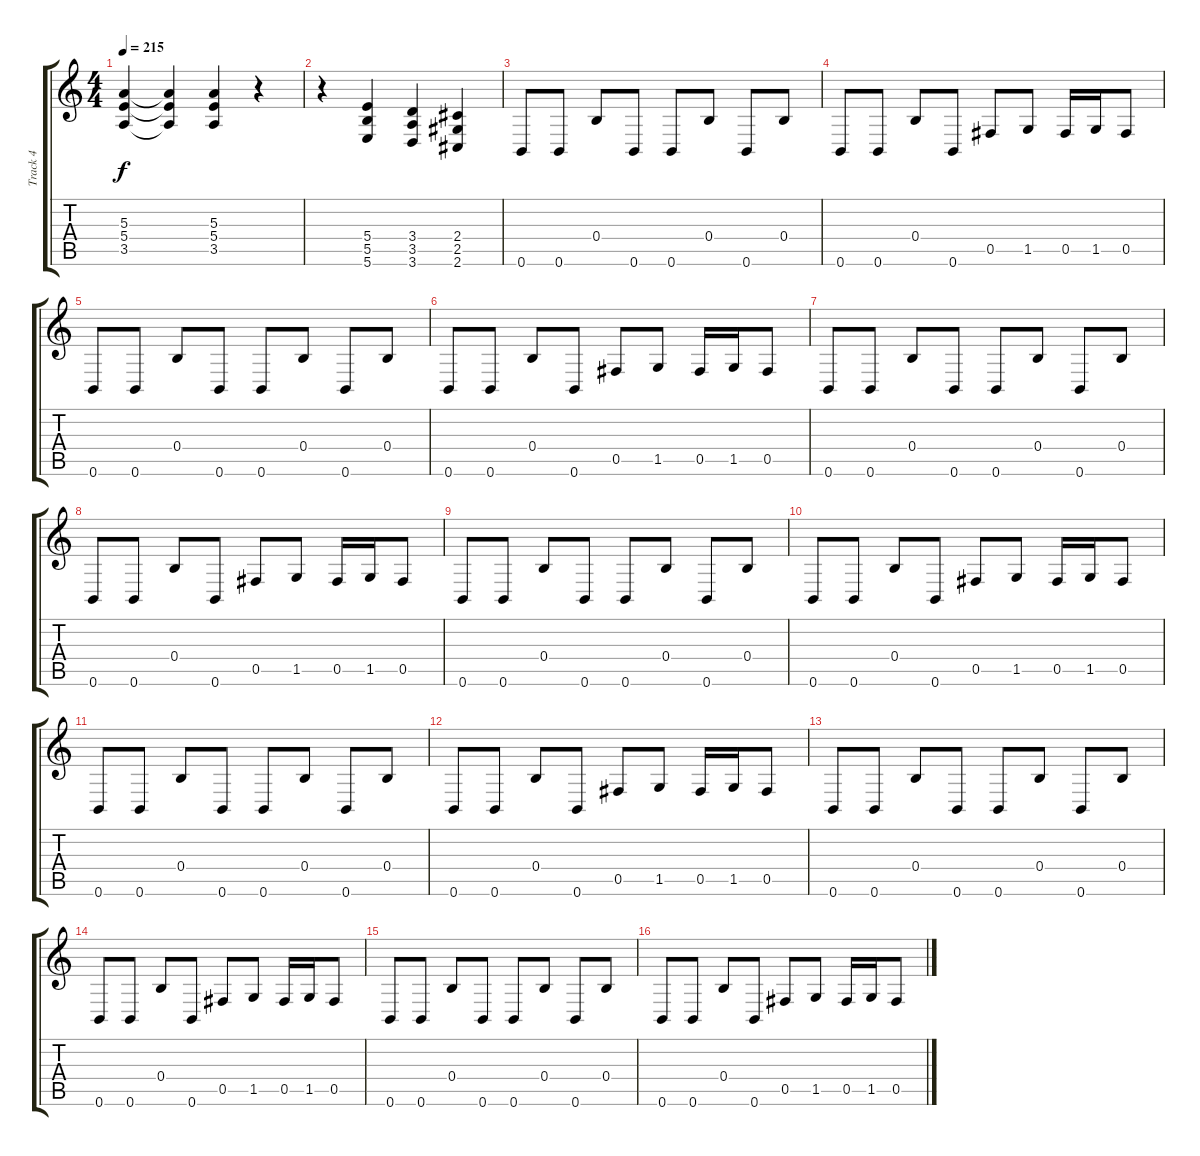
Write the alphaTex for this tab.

\track ("Track 4" "Track 4") {instrument distortionguitar}
\staff {score tabs}
\tuning (Db4 Ab3 E3 B2 Gb2 B1) {hide}
\ts (4 4)
\tempo 215
\clef g2
\ks c
(5.3{t} 5.4{t} 3.5{t}).4{dy f} (5.3{t} 5.4{t} 3.5{t}).4 (5.3 5.4 3.5).4 r.4 |
r.4 (5.4 5.5 5.6).4 (3.4 3.5 3.6).4 (2.4 2.5 2.6).4 |
0.6.8 0.6.8 0.4.8 0.6.8 0.6.8 0.4.8 0.6.8 0.4.8 |
0.6.8 0.6.8 0.4.8 0.6.8 0.5.8 1.5.8 0.5.16 1.5.16 0.5.8 |
0.6.8 0.6.8 0.4.8 0.6.8 0.6.8 0.4.8 0.6.8 0.4.8 |
0.6.8 0.6.8 0.4.8 0.6.8 0.5.8 1.5.8 0.5.16 1.5.16 0.5.8 |
0.6.8 0.6.8 0.4.8 0.6.8 0.6.8 0.4.8 0.6.8 0.4.8 |
0.6.8 0.6.8 0.4.8 0.6.8 0.5.8 1.5.8 0.5.16 1.5.16 0.5.8 |
0.6.8 0.6.8 0.4.8 0.6.8 0.6.8 0.4.8 0.6.8 0.4.8 |
0.6.8 0.6.8 0.4.8 0.6.8 0.5.8 1.5.8 0.5.16 1.5.16 0.5.8 |
0.6.8 0.6.8 0.4.8 0.6.8 0.6.8 0.4.8 0.6.8 0.4.8 |
0.6.8 0.6.8 0.4.8 0.6.8 0.5.8 1.5.8 0.5.16 1.5.16 0.5.8 |
0.6.8 0.6.8 0.4.8 0.6.8 0.6.8 0.4.8 0.6.8 0.4.8 |
0.6.8 0.6.8 0.4.8 0.6.8 0.5.8 1.5.8 0.5.16 1.5.16 0.5.8 |
0.6.8 0.6.8 0.4.8 0.6.8 0.6.8 0.4.8 0.6.8 0.4.8 |
0.6.8 0.6.8 0.4.8 0.6.8 0.5.8 1.5.8 0.5.16 1.5.16 0.5.8
